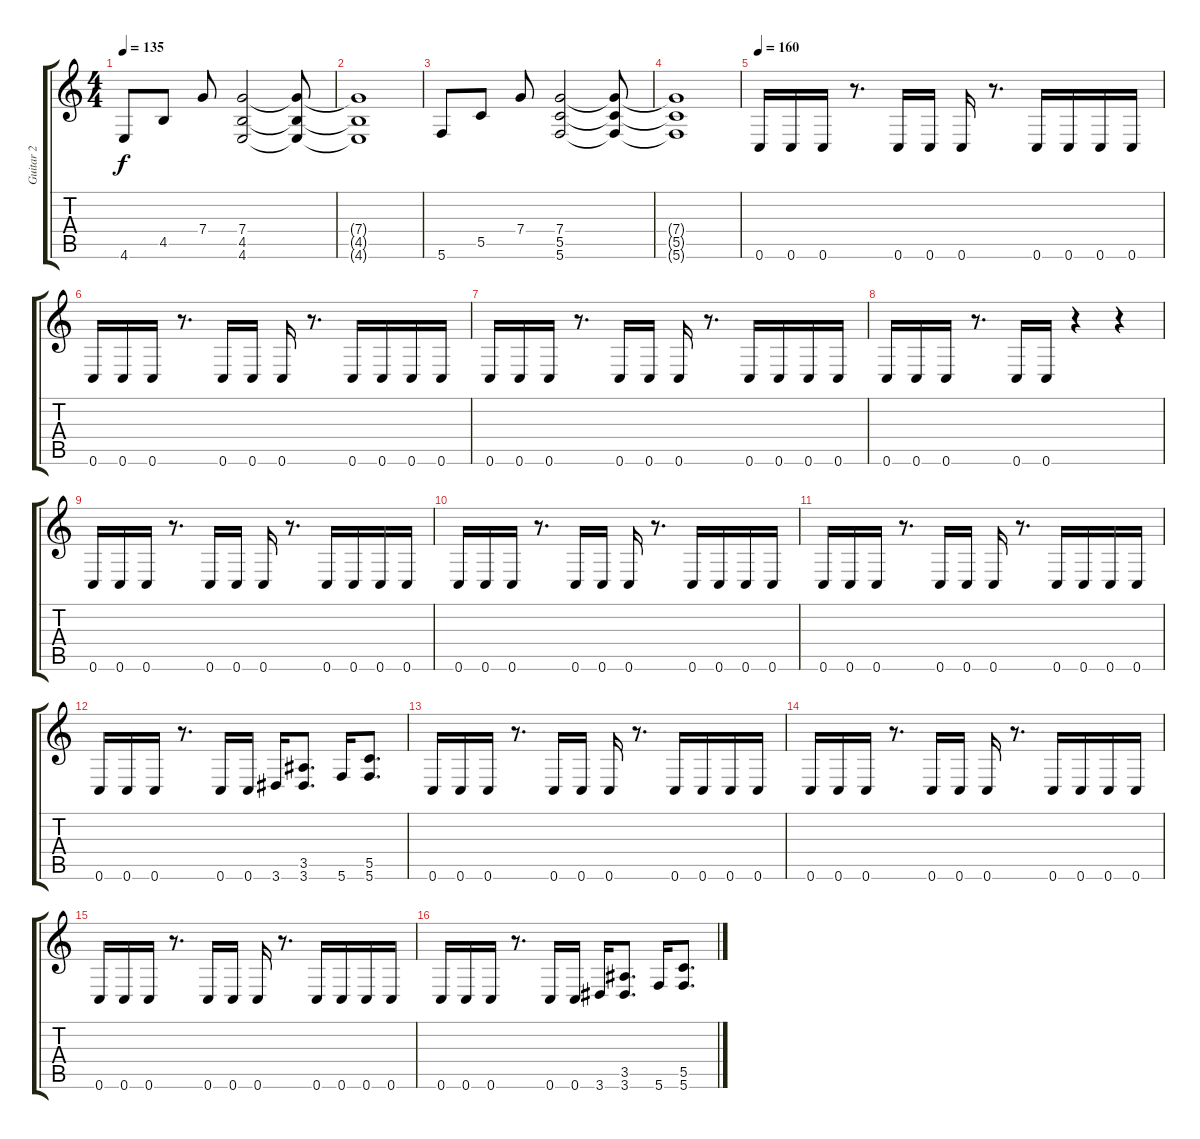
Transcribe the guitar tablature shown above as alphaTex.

\track ("Guitar 2" "Guitar 2") {instrument distortionguitar}
\staff {score tabs}
\tuning (D4 A3 F3 C3 G2 C2) {hide}
\ts (4 4)
\tempo 135
\clef g2
\ks c
4.6.8{dy f} 4.5.8 7.4.8 (7.4 4.5 4.6).2 (7.4{t} 4.5{t} 4.6{t}).8 |
(7.4{t} 4.5{t} 4.6{t}).1 |
5.6.8 5.5.8 7.4.8 (7.4 5.5 5.6).2 (7.4{t} 5.5{t} 5.6{t}).8 |
(7.4{t} 5.5{t} 5.6{t}).1 |
\tempo 160
0.6.16{instrument distortionguitar} 0.6.16 0.6.16 r.8{d} 0.6.16 0.6.16 0.6.16 r.8{d} 0.6.16 0.6.16 0.6.16 0.6.16 |
0.6.16 0.6.16 0.6.16 r.8{d} 0.6.16 0.6.16 0.6.16 r.8{d} 0.6.16 0.6.16 0.6.16 0.6.16 |
0.6.16 0.6.16 0.6.16 r.8{d} 0.6.16 0.6.16 0.6.16 r.8{d} 0.6.16 0.6.16 0.6.16 0.6.16 |
0.6.16 0.6.16 0.6.16 r.8{d} 0.6.16 0.6.16 r.4 r.4 |
0.6.16 0.6.16 0.6.16 r.8{d} 0.6.16 0.6.16 0.6.16 r.8{d} 0.6.16 0.6.16 0.6.16 0.6.16 |
0.6.16 0.6.16 0.6.16 r.8{d} 0.6.16 0.6.16 0.6.16 r.8{d} 0.6.16 0.6.16 0.6.16 0.6.16 |
0.6.16 0.6.16 0.6.16 r.8{d} 0.6.16 0.6.16 0.6.16 r.8{d} 0.6.16 0.6.16 0.6.16 0.6.16 |
0.6.16 0.6.16 0.6.16 r.8{d} 0.6.16 0.6.16 3.6.16 (3.5 3.6).8{d} 5.6.16 (5.5 5.6).8{d} |
0.6.16 0.6.16 0.6.16 r.8{d} 0.6.16 0.6.16 0.6.16 r.8{d} 0.6.16 0.6.16 0.6.16 0.6.16 |
0.6.16 0.6.16 0.6.16 r.8{d} 0.6.16 0.6.16 0.6.16 r.8{d} 0.6.16 0.6.16 0.6.16 0.6.16 |
0.6.16 0.6.16 0.6.16 r.8{d} 0.6.16 0.6.16 0.6.16 r.8{d} 0.6.16 0.6.16 0.6.16 0.6.16 |
0.6.16 0.6.16 0.6.16 r.8{d} 0.6.16 0.6.16 3.6.16 (3.5 3.6).8{d} 5.6.16 (5.5 5.6).8{d}
